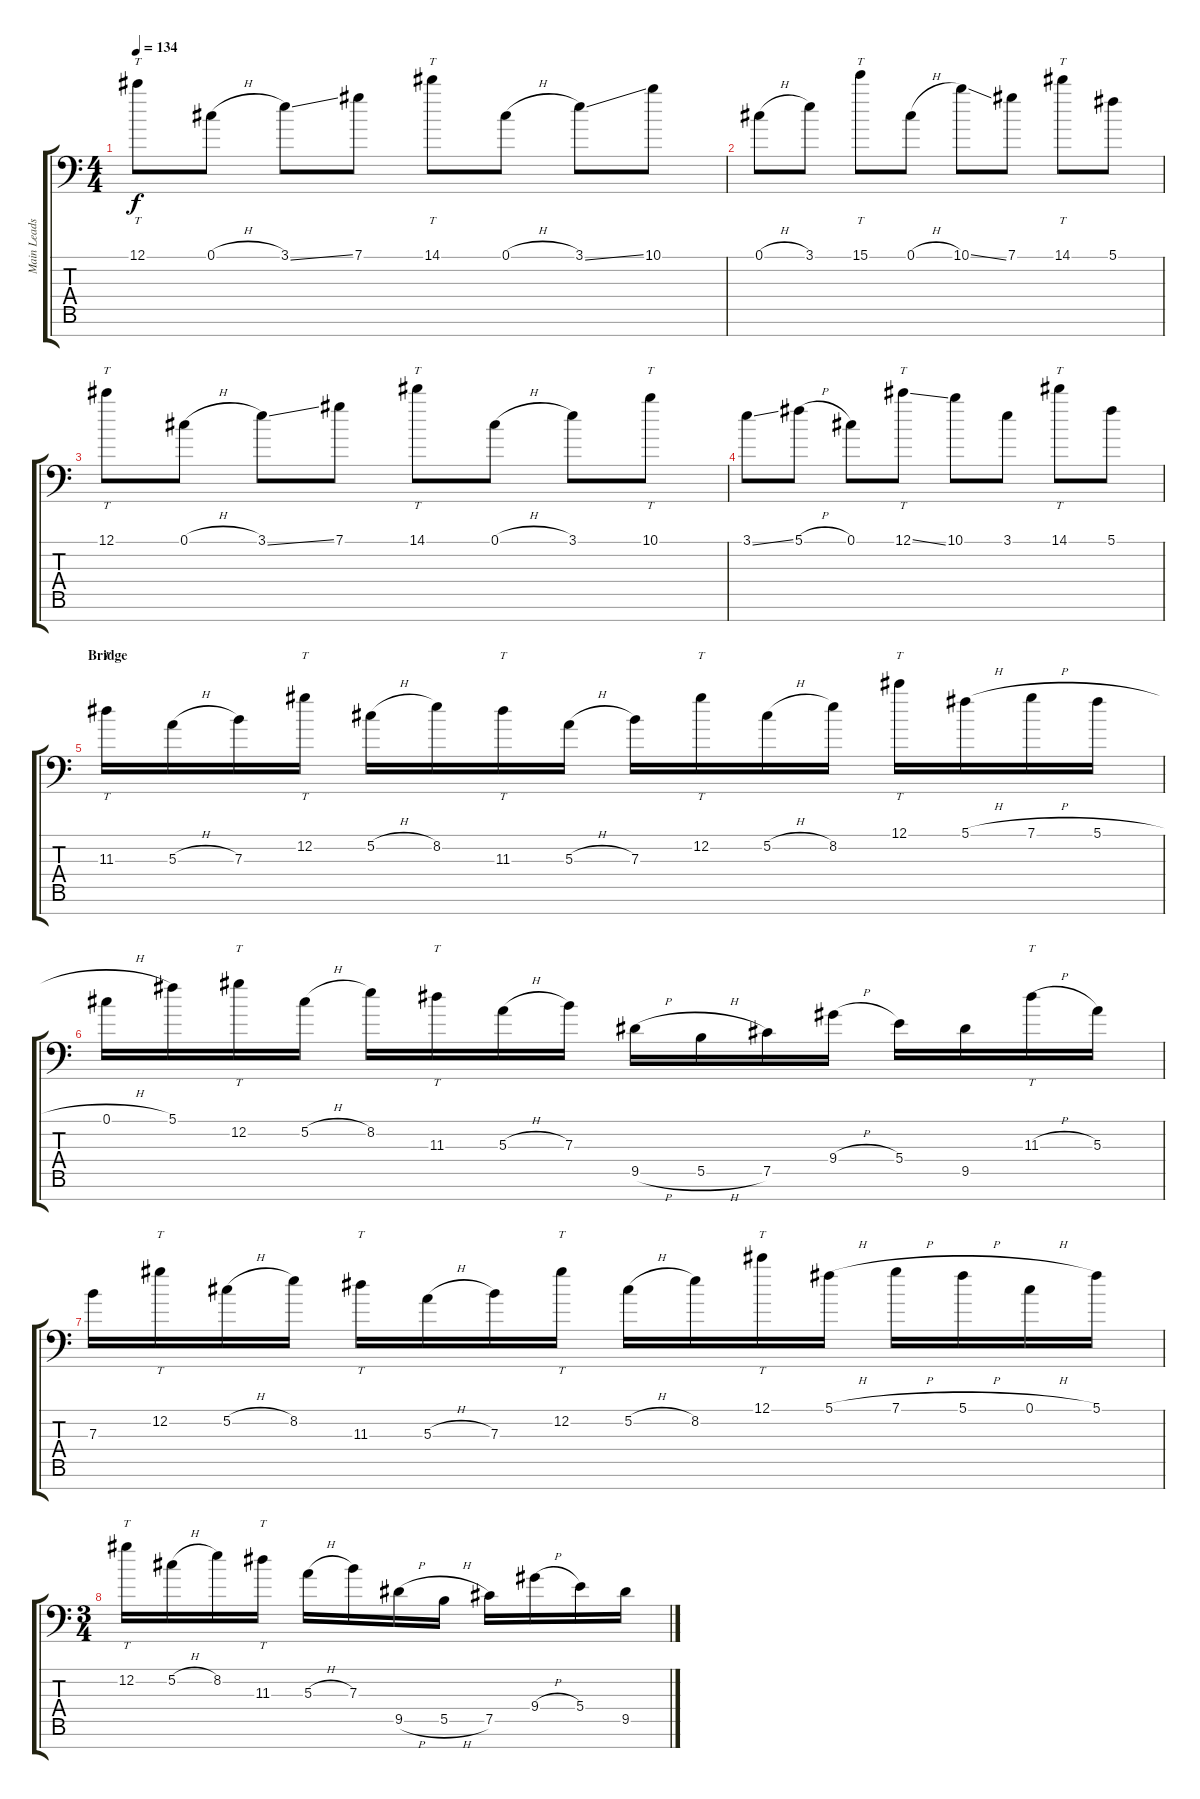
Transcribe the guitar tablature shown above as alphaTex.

\track ("Main Leads" "Main Leads") {instrument distortionguitar}
\staff {score tabs}
\tuning (Db4 Ab3 E3 B2 Gb2 Db2 Gb1) {hide}
\ts (4 4)
\tempo 134
\clef f4
\ks c
12.1.8{tt dy f} 0.1{h}.8 3.1{ss}.8 7.1.8 14.1.8{tt} 0.1{h}.8 3.1{ss}.8 10.1.8 |
0.1{h}.8 3.1.8 15.1.8{tt} 0.1{h}.8 10.1{ss}.8 7.1.8 14.1.8{tt} 5.1.8 |
12.1.8{tt} 0.1{h}.8 3.1{ss}.8 7.1.8 14.1.8{tt} 0.1{h}.8 3.1.8 10.1.8{tt} |
3.1{ss}.8 5.1{h}.8 0.1.8 12.1{ss}.8{tt} 10.1.8 3.1.8 14.1.8{tt} 5.1.8 |
\section ("" "Bridge")
11.3.16{tt} 5.3{h}.16 7.3.16 12.2.16{tt} 5.2{h}.16 8.2.16 11.3.16{tt} 5.3{h}.16 7.3.16 12.2.16{tt} 5.2{h}.16 8.2.16 12.1.16{tt} 5.1{h}.16 7.1{h}.16 5.1{h}.16 |
0.1{h}.16 5.1.16 12.2.16{tt} 5.2{h}.16 8.2.16 11.3.16{tt} 5.3{h}.16 7.3.16 9.5{h}.16 5.5{h}.16 7.5.16 9.4{h}.16 5.4.16 9.5.16 11.3{h}.16{tt} 5.3.16 |
7.3.16 12.2.16{tt} 5.2{h}.16 8.2.16 11.3.16{tt} 5.3{h}.16 7.3.16 12.2.16{tt} 5.2{h}.16 8.2.16 12.1.16{tt} 5.1{h}.16 7.1{h}.16 5.1{h}.16 0.1{h}.16 5.1.16 |
\ts (3 4)
12.2.16{tt} 5.2{h}.16 8.2.16 11.3.16{tt} 5.3{h}.16 7.3.16 9.5{h}.16 5.5{h}.16 7.5.16 9.4{h}.16 5.4.16 9.5.16
